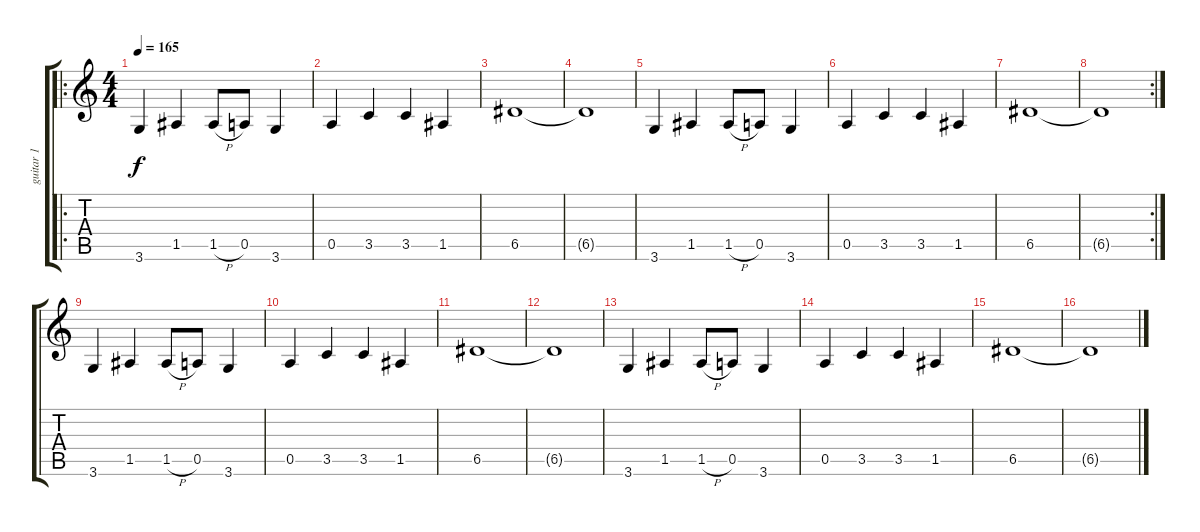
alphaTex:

\track ("guitar 1" "guitar 1") {instrument electricguitarmuted}
\staff {score tabs}
\tuning (E4 B3 G3 D3 A2 E2) {hide}
\ro
\ts (4 4)
\tempo 165
\clef g2
\ks c
3.6.4{dy f instrument electricguitarmuted} 1.5.4 1.5{h}.8 0.5.8 3.6.4 |
0.5.4 3.5.4 3.5.4 1.5.4 |
6.5.1 |
6.5{t}.1 |
3.6.4 1.5.4 1.5{h}.8 0.5.8 3.6.4 |
0.5.4 3.5.4 3.5.4 1.5.4 |
6.5.1 |
\rc 2
6.5{t}.1 |
3.6.4 1.5.4 1.5{h}.8 0.5.8 3.6.4 |
0.5.4 3.5.4 3.5.4 1.5.4 |
6.5.1 |
6.5{t}.1 |
3.6.4 1.5.4 1.5{h}.8 0.5.8 3.6.4 |
0.5.4 3.5.4 3.5.4 1.5.4 |
6.5.1 |
6.5{t}.1
